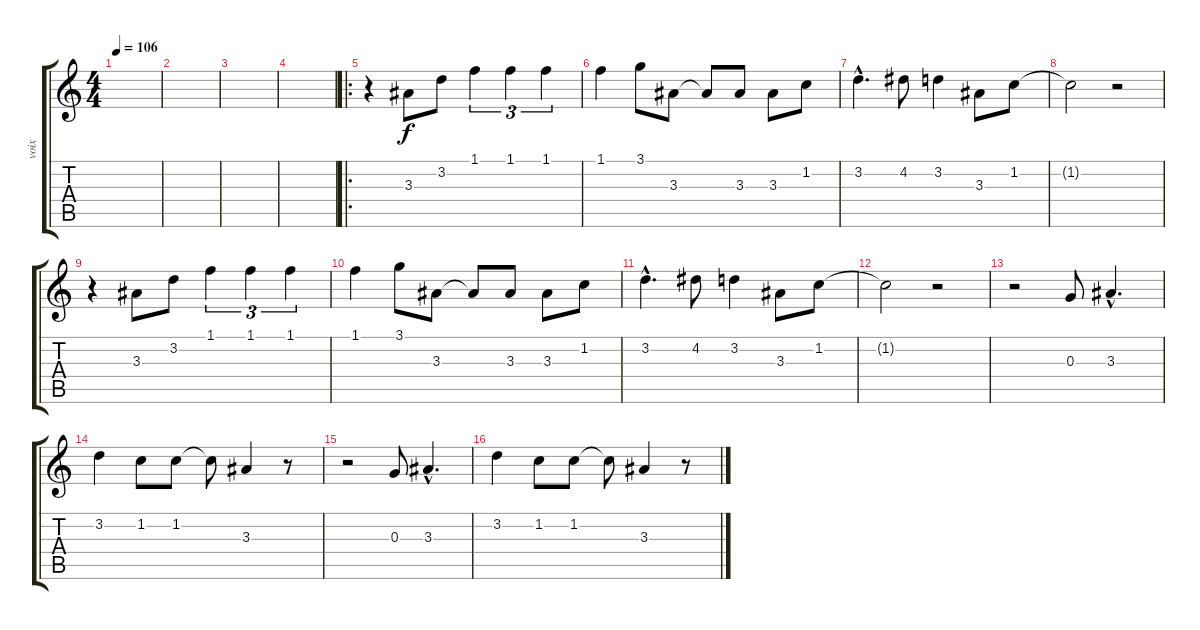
\track ("voix" "voix") {instrument electricguitarjazz}
\staff {score tabs}
\tuning (E4 B3 G3 D3 A2 E2) {hide}
\ts (4 4)
\tempo 106
\clef g2
\ks c
|
|
|
|
\ro
r.4 3.3.8 3.2.8 1.1.4{tu (3 2)} 1.1.4{tu (3 2)} 1.1.4{tu (3 2)} |
1.1.4 3.1.8 3.3.8 3.3{t}.8 3.3.8 3.3.8 1.2.8 |
3.2{hac}.4{d} 4.2.8 3.2.4 3.3.8 1.2.8 |
1.2{t}.2 r.2 |
r.4 3.3.8 3.2.8 1.1.4{tu (3 2)} 1.1.4{tu (3 2)} 1.1.4{tu (3 2)} |
1.1.4 3.1.8 3.3.8 3.3{t}.8 3.3.8 3.3.8 1.2.8 |
3.2{hac}.4{d} 4.2.8 3.2.4 3.3.8 1.2.8 |
1.2{t}.2 r.2 |
r.2 0.3.8 3.3{hac}.4{d} |
3.2.4 1.2.8 1.2.8 1.2{t}.8 3.3.4 r.8 |
r.2 0.3.8 3.3{hac}.4{d} |
3.2.4 1.2.8 1.2.8 1.2{t}.8 3.3.4 r.8
